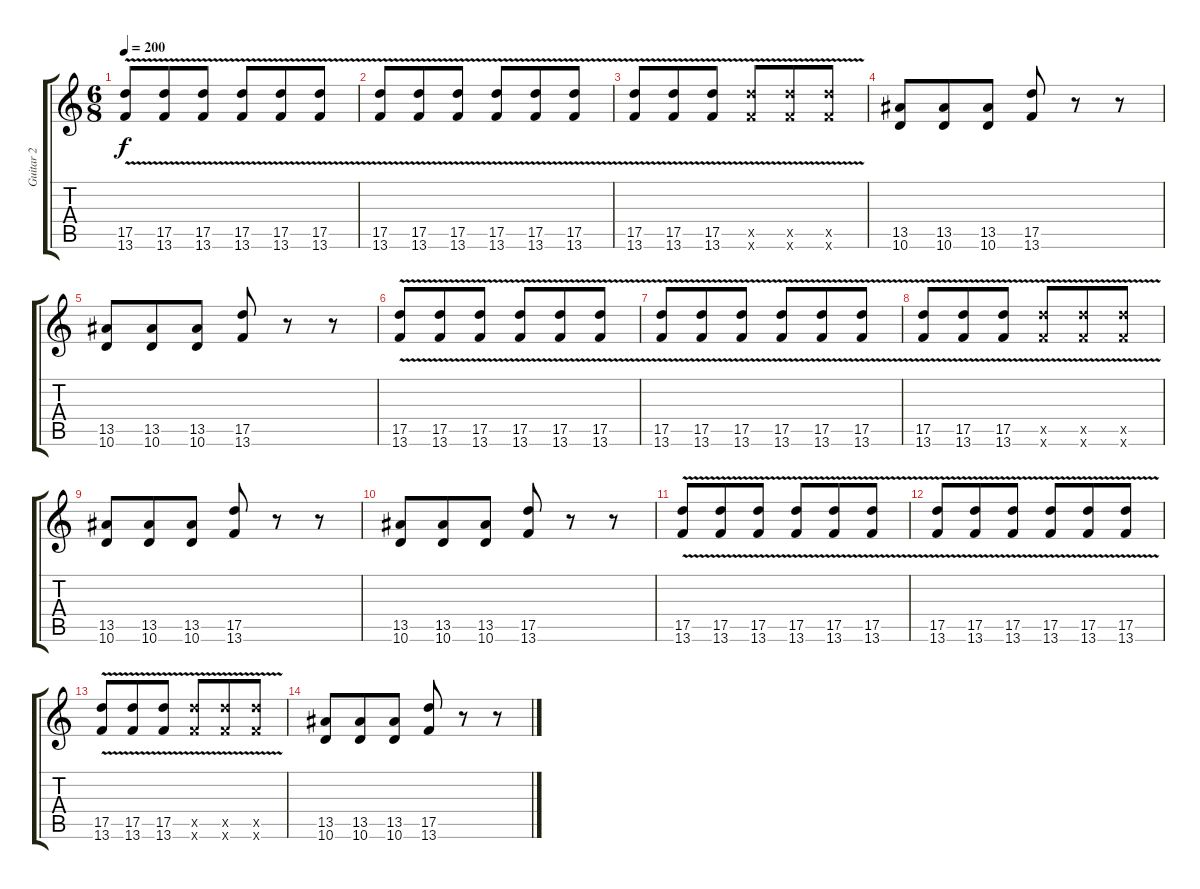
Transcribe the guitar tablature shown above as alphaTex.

\track ("Guitar 2" "Guitar 2") {instrument distortionguitar}
\staff {score tabs}
\tuning (E4 B3 G3 D3 A2 E2) {hide}
\ts (6 8)
\tempo 200
\clef g2
\ks c
(17.5{v} 13.6{v}).8{dy f} (17.5{v} 13.6{v}).8 (17.5{v} 13.6{v}).8 (17.5{v} 13.6{v}).8 (17.5{v} 13.6{v}).8 (17.5{v} 13.6{v}).8 |
(17.5{v} 13.6{v}).8 (17.5{v} 13.6{v}).8 (17.5{v} 13.6{v}).8 (17.5{v} 13.6{v}).8 (17.5{v} 13.6{v}).8 (17.5{v} 13.6{v}).8 |
(17.5{v} 13.6{v}).8 (17.5{v} 13.6{v}).8 (17.5{v} 13.6{v}).8 (17.5{v x} 13.6{v x}).8 (17.5{v x} 13.6{v x}).8 (17.5{v x} 13.6{v x}).8 |
(13.5 10.6).8 (13.5 10.6).8 (13.5 10.6).8 (17.5 13.6).8 r.8 r.8 |
(13.5 10.6).8 (13.5 10.6).8 (13.5 10.6).8 (17.5 13.6).8 r.8 r.8 |
(17.5{v} 13.6{v}).8 (17.5{v} 13.6{v}).8 (17.5{v} 13.6{v}).8 (17.5{v} 13.6{v}).8 (17.5{v} 13.6{v}).8 (17.5{v} 13.6{v}).8 |
(17.5{v} 13.6{v}).8 (17.5{v} 13.6{v}).8 (17.5{v} 13.6{v}).8 (17.5{v} 13.6{v}).8 (17.5{v} 13.6{v}).8 (17.5{v} 13.6{v}).8 |
(17.5{v} 13.6{v}).8 (17.5{v} 13.6{v}).8 (17.5{v} 13.6{v}).8 (17.5{v x} 13.6{v x}).8 (17.5{v x} 13.6{v x}).8 (17.5{v x} 13.6{v x}).8 |
(13.5 10.6).8 (13.5 10.6).8 (13.5 10.6).8 (17.5 13.6).8 r.8 r.8 |
(13.5 10.6).8 (13.5 10.6).8 (13.5 10.6).8 (17.5 13.6).8 r.8 r.8 |
(17.5{v} 13.6{v}).8 (17.5{v} 13.6{v}).8 (17.5{v} 13.6{v}).8 (17.5{v} 13.6{v}).8 (17.5{v} 13.6{v}).8 (17.5{v} 13.6{v}).8 |
(17.5{v} 13.6{v}).8 (17.5{v} 13.6{v}).8 (17.5{v} 13.6{v}).8 (17.5{v} 13.6{v}).8 (17.5{v} 13.6{v}).8 (17.5{v} 13.6{v}).8 |
(17.5{v} 13.6{v}).8 (17.5{v} 13.6{v}).8 (17.5{v} 13.6{v}).8 (17.5{v x} 13.6{v x}).8 (17.5{v x} 13.6{v x}).8 (17.5{v x} 13.6{v x}).8 |
(13.5 10.6).8 (13.5 10.6).8 (13.5 10.6).8 (17.5 13.6).8 r.8 r.8
